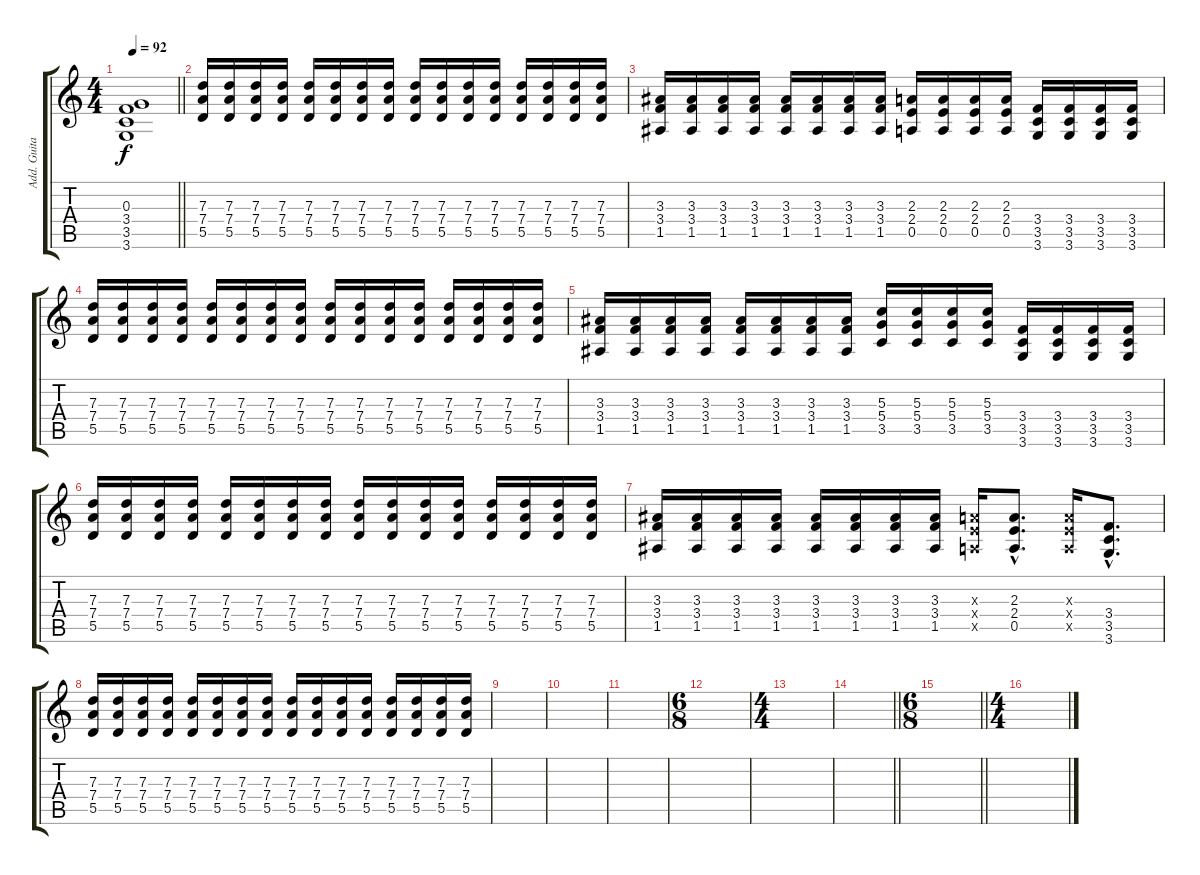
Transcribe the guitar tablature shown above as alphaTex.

\track ("Add. Guitar 2" "Add. Guita") {instrument distortionguitar}
\staff {score tabs}
\tuning (E4 B3 G3 D3 A2 E2) {hide}
\ts (4 4)
\tempo 92
\clef g2
\barLineRight lightlight
\ks c
(0.3 3.4{t} 3.5{t} 3.6{t}).1{dy f} |
(7.3 7.4 5.5).16 (7.3 7.4 5.5).16 (7.3 7.4 5.5).16 (7.3 7.4 5.5).16 (7.3 7.4 5.5).16 (7.3 7.4 5.5).16 (7.3 7.4 5.5).16 (7.3 7.4 5.5).16 (7.3 7.4 5.5).16 (7.3 7.4 5.5).16 (7.3 7.4 5.5).16 (7.3 7.4 5.5).16 (7.3 7.4 5.5).16 (7.3 7.4 5.5).16 (7.3 7.4 5.5).16 (7.3 7.4 5.5).16 |
(3.3 3.4 1.5).16 (3.3 3.4 1.5).16 (3.3 3.4 1.5).16 (3.3 3.4 1.5).16 (3.3 3.4 1.5).16 (3.3 3.4 1.5).16 (3.3 3.4 1.5).16 (3.3 3.4 1.5).16 (2.3 2.4 0.5).16 (2.3 2.4 0.5).16 (2.3 2.4 0.5).16 (2.3 2.4 0.5).16 (3.4 3.5 3.6).16 (3.4 3.5 3.6).16 (3.4 3.5 3.6).16 (3.4 3.5 3.6).16 |
(7.3 7.4 5.5).16 (7.3 7.4 5.5).16 (7.3 7.4 5.5).16 (7.3 7.4 5.5).16 (7.3 7.4 5.5).16 (7.3 7.4 5.5).16 (7.3 7.4 5.5).16 (7.3 7.4 5.5).16 (7.3 7.4 5.5).16 (7.3 7.4 5.5).16 (7.3 7.4 5.5).16 (7.3 7.4 5.5).16 (7.3 7.4 5.5).16 (7.3 7.4 5.5).16 (7.3 7.4 5.5).16 (7.3 7.4 5.5).16 |
(3.3 3.4 1.5).16 (3.3 3.4 1.5).16 (3.3 3.4 1.5).16 (3.3 3.4 1.5).16 (3.3 3.4 1.5).16 (3.3 3.4 1.5).16 (3.3 3.4 1.5).16 (3.3 3.4 1.5).16 (5.3 5.4 3.5).16 (5.3 5.4 3.5).16 (5.3 5.4 3.5).16 (5.3 5.4 3.5).16 (3.4 3.5 3.6).16 (3.4 3.5 3.6).16 (3.4 3.5 3.6).16 (3.4 3.5 3.6).16 |
(7.3 7.4 5.5).16 (7.3 7.4 5.5).16 (7.3 7.4 5.5).16 (7.3 7.4 5.5).16 (7.3 7.4 5.5).16 (7.3 7.4 5.5).16 (7.3 7.4 5.5).16 (7.3 7.4 5.5).16 (7.3 7.4 5.5).16 (7.3 7.4 5.5).16 (7.3 7.4 5.5).16 (7.3 7.4 5.5).16 (7.3 7.4 5.5).16 (7.3 7.4 5.5).16 (7.3 7.4 5.5).16 (7.3 7.4 5.5).16 |
(3.3 3.4 1.5).16 (3.3 3.4 1.5).16 (3.3 3.4 1.5).16 (3.3 3.4 1.5).16 (3.3 3.4 1.5).16 (3.3 3.4 1.5).16 (3.3 3.4 1.5).16 (3.3 3.4 1.5).16 (2.3{x} 2.4{x} 0.5{x}).16 (2.3{hac} 2.4{hac} 0.5{hac}).8{d} (2.3{x} 2.4{x} 0.5{x}).16 (3.4{hac} 3.5{hac} 3.6{hac}).8{d} |
(7.3 7.4 5.5).16 (7.3 7.4 5.5).16 (7.3 7.4 5.5).16 (7.3 7.4 5.5).16 (7.3 7.4 5.5).16 (7.3 7.4 5.5).16 (7.3 7.4 5.5).16 (7.3 7.4 5.5).16 (7.3 7.4 5.5).16 (7.3 7.4 5.5).16 (7.3 7.4 5.5).16 (7.3 7.4 5.5).16 (7.3 7.4 5.5).16 (7.3 7.4 5.5).16 (7.3 7.4 5.5).16 (7.3 7.4 5.5).16 |
|
|
|
\ts (6 8)
|
\ts (4 4)
|
\barLineRight lightlight
|
\ts (6 8)
\barLineRight lightlight
|
\ts (4 4)
